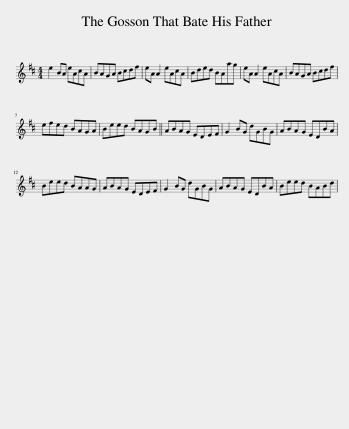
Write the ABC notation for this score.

X:1
L:1/8
M:4/4
I:linebreak $
K:D
V:1 treble
V:1
 e2 BA eAcA | BAGA Bcdf | eA A2 eAcA | Bded BAag | eA A2 eAcA | %5
 BAGA Bcdf |$ efed BAGA | Beed BAGB || ABAG EDEF | G2 BG dGBG | %10
 ABAG EDBA |$ Beed BAAG | ABAG EDEF | G2 BG dGBG | ABAG EDBA | %15
 Beed BABd | %16
